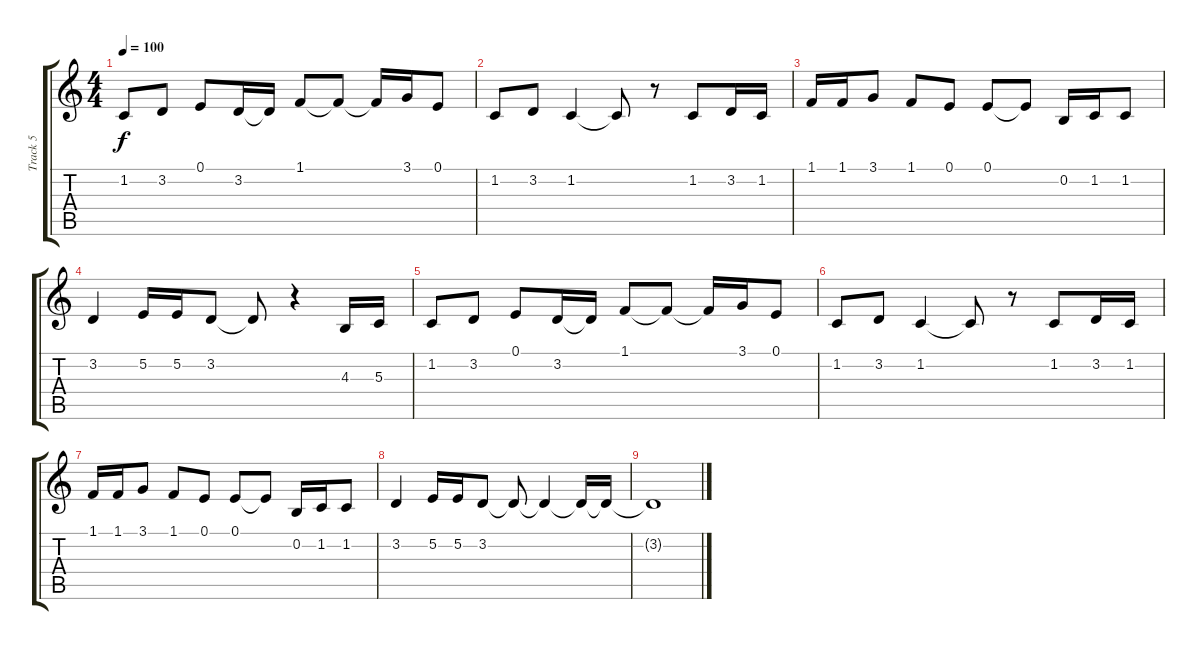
\track ("Track 5" "Track 5") {instrument oboe}
\staff {score tabs}
\tuning (E4 B3 G3 D3 A2 E2) {hide}
\ts (4 4)
\tempo 100
\clef g2
\ks c
1.2.8{dy f} 3.2.8 0.1.8 3.2.16 3.2{t}.16 1.1.8 1.1{t}.8 1.1{t}.16 3.1.16 0.1.8 |
1.2.8 3.2.8 1.2.4 1.2{t}.8 r.8 1.2.8 3.2.16 1.2.16 |
1.1.16 1.1.16 3.1.8 1.1.8 0.1.8 0.1.8 0.1{t}.8 0.2.16 1.2.16 1.2.8 |
3.2.4 5.2.16 5.2.16 3.2.8 3.2{t}.8 r.4 4.3.16 5.3.16 |
1.2.8 3.2.8 0.1.8 3.2.16 3.2{t}.16 1.1.8 1.1{t}.8 1.1{t}.16 3.1.16 0.1.8 |
1.2.8 3.2.8 1.2.4 1.2{t}.8 r.8 1.2.8 3.2.16 1.2.16 |
1.1.16 1.1.16 3.1.8 1.1.8 0.1.8 0.1.8 0.1{t}.8 0.2.16 1.2.16 1.2.8 |
3.2.4 5.2.16 5.2.16 3.2.8 3.2{t}.8 3.2{t}.4 3.2{t}.16 3.2{t}.16 |
3.2{t}.1
